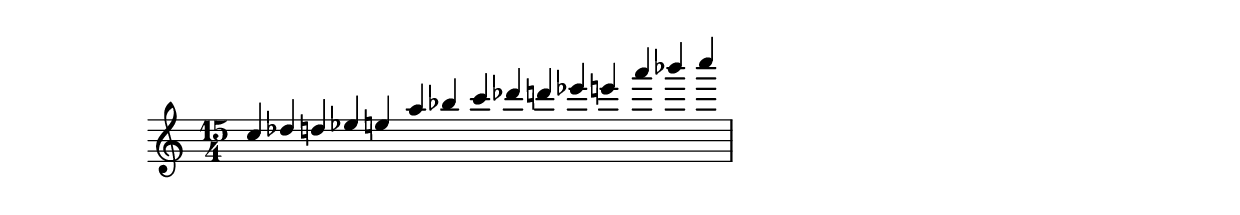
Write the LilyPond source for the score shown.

\version "2.18.2" \score { \new Staff << \new Voice { \set midiInstrument = #"piano" \voiceOne
 \key c \major \time 15/4
\override Voice.TextScript.font-size = #-4
 { c'' des'' d'' ees'' e'' a'' bes'' c''' des''' d''' ees''' e''' a''' bes''' c''''  } 
 } >> \layout { } \midi { \context { \Staff \remove "Staff_performer" }
\context { \Voice \consists "Staff_performer" } \tempo 2 = 60 } }
\paper{oddHeaderMarkup = ##f oddFooterMarkup = ##f}
